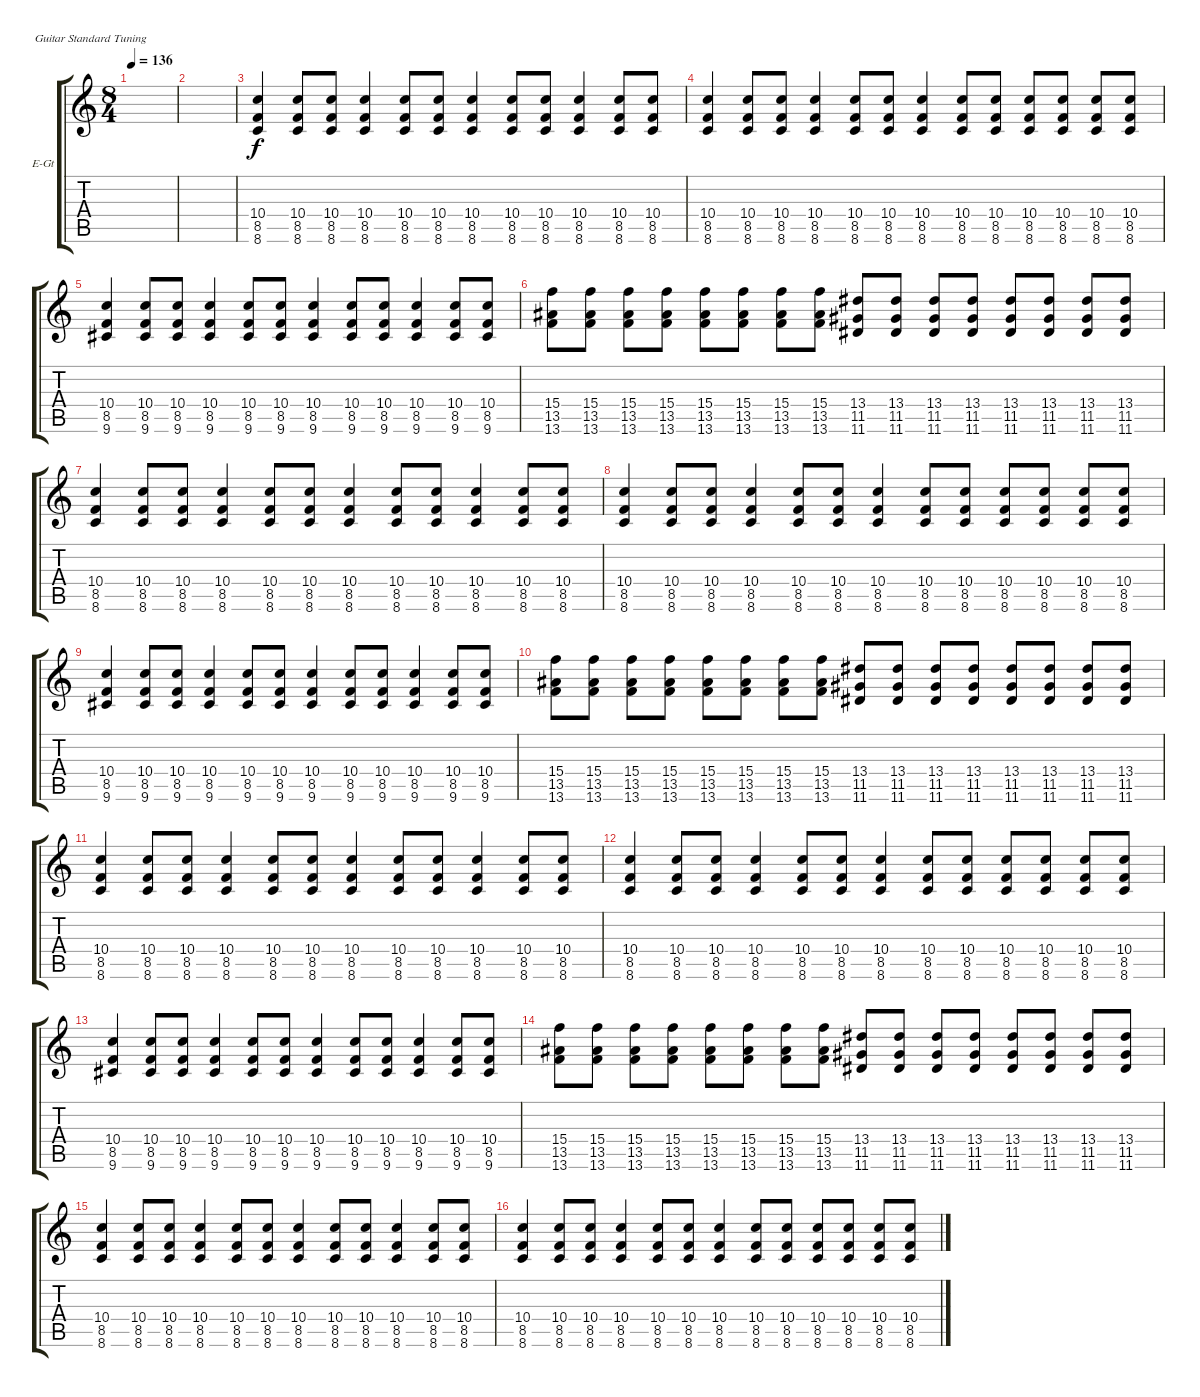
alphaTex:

\defaultSystemsLayout 4
\bracketExtendMode groupsimilarinstruments
\firstSystemTrackNameOrientation horizontal
\otherSystemsTrackNameOrientation horizontal
\track ("1st Distortion" "E-Gt") {instrument distortionguitar}
\staff {score tabs}
\tuning (E4 B3 G3 D3 A2 E2)
\ts (8 4)
\tempo 136
\clef g2
\ks c
|
|
(8.6 8.5 10.4).4 (8.6 8.5 10.4).8 (8.6 8.5 10.4).8 (8.6 8.5 10.4).4 (8.6 8.5 10.4).8 (8.6 8.5 10.4).8 (8.6 8.5 10.4).4 (8.6 8.5 10.4).8 (8.6 8.5 10.4).8 (8.6 8.5 10.4).4 (8.6 8.5 10.4).8 (8.6 8.5 10.4).8 |
(8.6 8.5 10.4).4 (8.6 8.5 10.4).8 (8.6 8.5 10.4).8 (8.6 8.5 10.4).4 (8.6 8.5 10.4).8 (8.6 8.5 10.4).8 (8.6 8.5 10.4).4 (8.6 8.5 10.4).8 (8.6 8.5 10.4).8 (8.6 8.5 10.4).8 (8.6 8.5 10.4).8 (8.6 8.5 10.4).8 (8.6 8.5 10.4).8 |
(9.6 8.5 10.4).4 (9.6 8.5 10.4).8 (9.6 8.5 10.4).8 (9.6 8.5 10.4).4 (9.6 8.5 10.4).8 (9.6 8.5 10.4).8 (9.6 8.5 10.4).4 (9.6 8.5 10.4).8 (9.6 8.5 10.4).8 (9.6 8.5 10.4).4 (9.6 8.5 10.4).8 (9.6 8.5 10.4).8 |
(13.6 13.5 15.4).8 (13.6 13.5 15.4).8 (13.6 13.5 15.4).8 (13.6 13.5 15.4).8 (13.6 13.5 15.4).8 (13.6 13.5 15.4).8 (13.6 13.5 15.4).8 (13.6 13.5 15.4).8 (11.6 11.5 13.4).8 (11.6 11.5 13.4).8 (11.6 11.5 13.4).8 (11.6 11.5 13.4).8 (11.6 11.5 13.4).8 (11.6 11.5 13.4).8 (11.6 11.5 13.4).8 (11.6 11.5 13.4).8 |
(8.6 8.5 10.4).4 (8.6 8.5 10.4).8 (8.6 8.5 10.4).8 (8.6 8.5 10.4).4 (8.6 8.5 10.4).8 (8.6 8.5 10.4).8 (8.6 8.5 10.4).4 (8.6 8.5 10.4).8 (8.6 8.5 10.4).8 (8.6 8.5 10.4).4 (8.6 8.5 10.4).8 (8.6 8.5 10.4).8 |
(8.6 8.5 10.4).4 (8.6 8.5 10.4).8 (8.6 8.5 10.4).8 (8.6 8.5 10.4).4 (8.6 8.5 10.4).8 (8.6 8.5 10.4).8 (8.6 8.5 10.4).4 (8.6 8.5 10.4).8 (8.6 8.5 10.4).8 (8.6 8.5 10.4).8 (8.6 8.5 10.4).8 (8.6 8.5 10.4).8 (8.6 8.5 10.4).8 |
(9.6 8.5 10.4).4 (9.6 8.5 10.4).8 (9.6 8.5 10.4).8 (9.6 8.5 10.4).4 (9.6 8.5 10.4).8 (9.6 8.5 10.4).8 (9.6 8.5 10.4).4 (9.6 8.5 10.4).8 (9.6 8.5 10.4).8 (9.6 8.5 10.4).4 (9.6 8.5 10.4).8 (9.6 8.5 10.4).8 |
(13.6 13.5 15.4).8 (13.6 13.5 15.4).8 (13.6 13.5 15.4).8 (13.6 13.5 15.4).8 (13.6 13.5 15.4).8 (13.6 13.5 15.4).8 (13.6 13.5 15.4).8 (13.6 13.5 15.4).8 (11.6 11.5 13.4).8 (11.6 11.5 13.4).8 (11.6 11.5 13.4).8 (11.6 11.5 13.4).8 (11.6 11.5 13.4).8 (11.6 11.5 13.4).8 (11.6 11.5 13.4).8 (11.6 11.5 13.4).8 |
(8.6 8.5 10.4).4 (8.6 8.5 10.4).8 (8.6 8.5 10.4).8 (8.6 8.5 10.4).4 (8.6 8.5 10.4).8 (8.6 8.5 10.4).8 (8.6 8.5 10.4).4 (8.6 8.5 10.4).8 (8.6 8.5 10.4).8 (8.6 8.5 10.4).4 (8.6 8.5 10.4).8 (8.6 8.5 10.4).8 |
(8.6 8.5 10.4).4 (8.6 8.5 10.4).8 (8.6 8.5 10.4).8 (8.6 8.5 10.4).4 (8.6 8.5 10.4).8 (8.6 8.5 10.4).8 (8.6 8.5 10.4).4 (8.6 8.5 10.4).8 (8.6 8.5 10.4).8 (8.6 8.5 10.4).8 (8.6 8.5 10.4).8 (8.6 8.5 10.4).8 (8.6 8.5 10.4).8 |
(9.6 8.5 10.4).4 (9.6 8.5 10.4).8 (9.6 8.5 10.4).8 (9.6 8.5 10.4).4 (9.6 8.5 10.4).8 (9.6 8.5 10.4).8 (9.6 8.5 10.4).4 (9.6 8.5 10.4).8 (9.6 8.5 10.4).8 (9.6 8.5 10.4).4 (9.6 8.5 10.4).8 (9.6 8.5 10.4).8 |
(13.6 13.5 15.4).8 (13.6 13.5 15.4).8 (13.6 13.5 15.4).8 (13.6 13.5 15.4).8 (13.6 13.5 15.4).8 (13.6 13.5 15.4).8 (13.6 13.5 15.4).8 (13.6 13.5 15.4).8 (11.6 11.5 13.4).8 (11.6 11.5 13.4).8 (11.6 11.5 13.4).8 (11.6 11.5 13.4).8 (11.6 11.5 13.4).8 (11.6 11.5 13.4).8 (11.6 11.5 13.4).8 (11.6 11.5 13.4).8 |
(8.6 8.5 10.4).4 (8.6 8.5 10.4).8 (8.6 8.5 10.4).8 (8.6 8.5 10.4).4 (8.6 8.5 10.4).8 (8.6 8.5 10.4).8 (8.6 8.5 10.4).4 (8.6 8.5 10.4).8 (8.6 8.5 10.4).8 (8.6 8.5 10.4).4 (8.6 8.5 10.4).8 (8.6 8.5 10.4).8 |
(8.6 8.5 10.4).4 (8.6 8.5 10.4).8 (8.6 8.5 10.4).8 (8.6 8.5 10.4).4 (8.6 8.5 10.4).8 (8.6 8.5 10.4).8 (8.6 8.5 10.4).4 (8.6 8.5 10.4).8 (8.6 8.5 10.4).8 (8.6 8.5 10.4).8 (8.6 8.5 10.4).8 (8.6 8.5 10.4).8 (8.6 8.5 10.4).8
